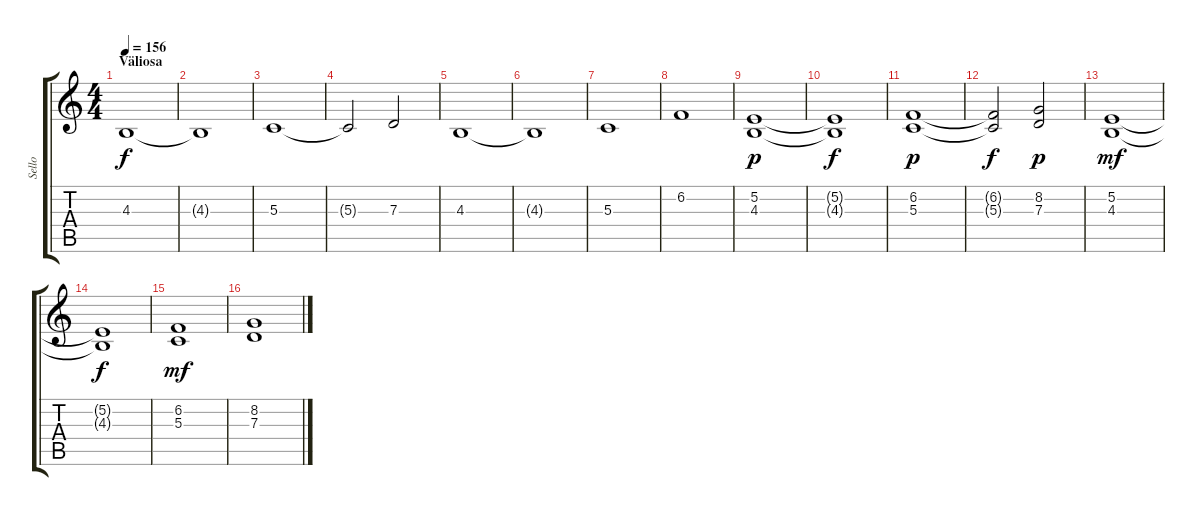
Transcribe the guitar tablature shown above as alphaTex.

\track ("Sello" "Sello") {instrument cello}
\staff {score tabs}
\tuning (E4 B3 G3 D3 A2 D2) {hide}
\ts (4 4)
\section ("" "Väliosa")
\tempo 156
\clef g2
\ks c
4.3.1{dy f volume 12} |
4.3{t}.1 |
5.3.1 |
5.3{t}.2 7.3.2 |
4.3.1 |
4.3{t}.1 |
5.3.1 |
6.2.1 |
(5.2 4.3).1{dy p} |
(5.2{t} 4.3{t}).1{dy f} |
(6.2 5.3).1{dy p} |
(6.2{t} 5.3{t}).2{dy f} (8.2 7.3).2{dy p} |
(5.2 4.3).1{dy mf} |
(5.2{t} 4.3{t}).1{dy f} |
(6.2 5.3).1{dy mf} |
(8.2 7.3).1
